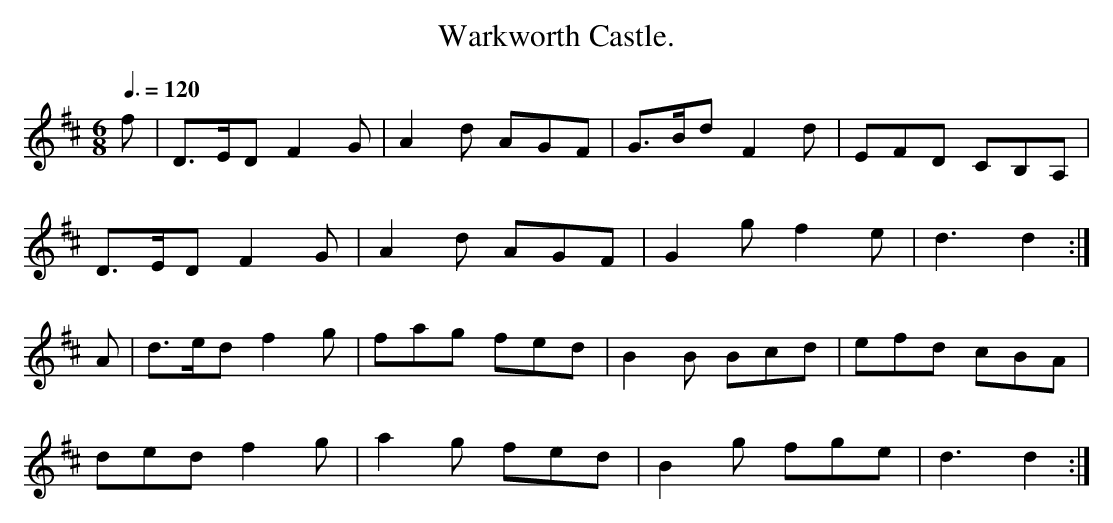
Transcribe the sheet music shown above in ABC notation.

X:1
T:Warkworth Castle.
M:6/8
L:1/8
Q:3/8=120
K:D
f | D>ED F2G | A2d AGF | G>Bd F2d | EFD CB,A, |
 D>ED F2G | A2d AGF | G2g f2e | d3 d2 :|
A | d>ed f2g | fag fed | B2B Bcd | efd cBA |
 ded f2g | a2g fed | B2g fge | d3 d2 :|
